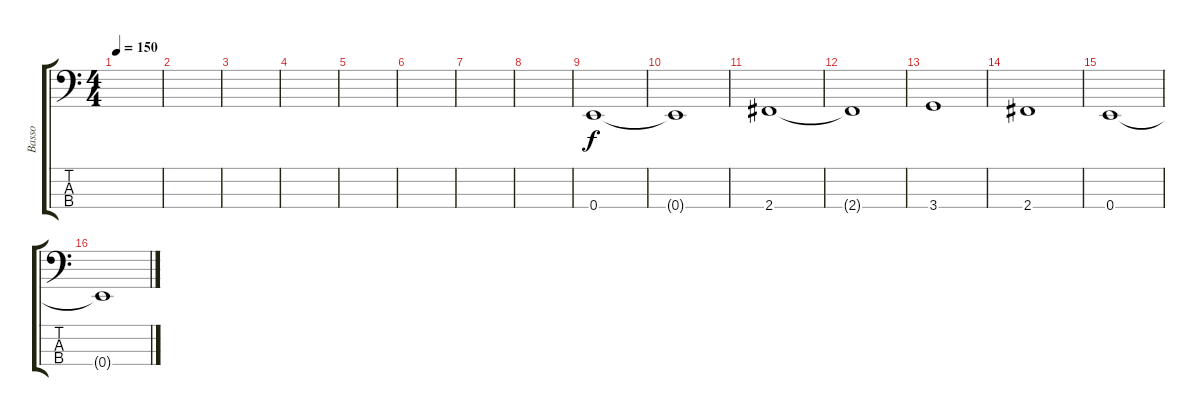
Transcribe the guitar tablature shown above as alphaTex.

\track ("Basso" "Basso") {instrument electricbasspick}
\staff {score tabs}
\tuning (G2 D2 A1 E1) {hide}
\ts (4 4)
\tempo 150
\clef f4
\ks c
|
|
|
|
|
|
|
|
0.4.1 |
0.4{t}.1 |
2.4.1 |
2.4{t}.1 |
3.4.1 |
2.4.1 |
0.4.1 |
0.4{t}.1
